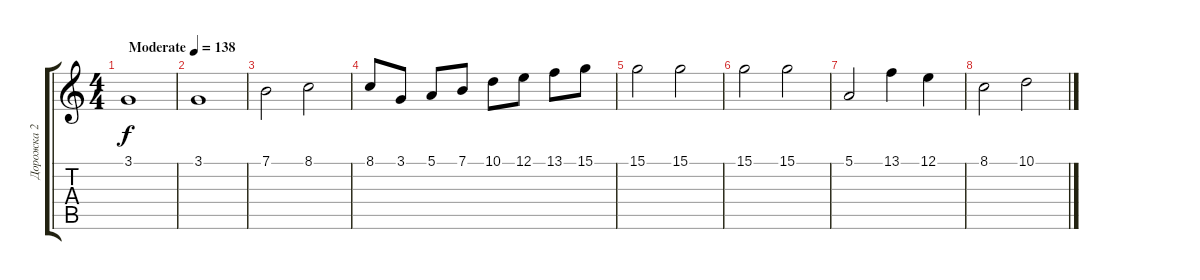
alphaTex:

\track ("Дорожка 2" "Дорожка 2") {instrument violin}
\staff {score tabs}
\tuning (E4 B3 G3 D3 A2 E2) {hide}
\ts (4 4)
\tempo (138 "Moderate")
\clef g2
\ks c
3.1.1{dy f instrument violin} |
3.1.1 |
7.1.2 8.1.2 |
8.1.8 3.1.8 5.1.8 7.1.8 10.1.8 12.1.8 13.1.8 15.1.8 |
15.1.2 15.1.2 |
15.1.2 15.1.2 |
5.1.2 13.1.4 12.1.4 |
8.1.2 10.1.2
